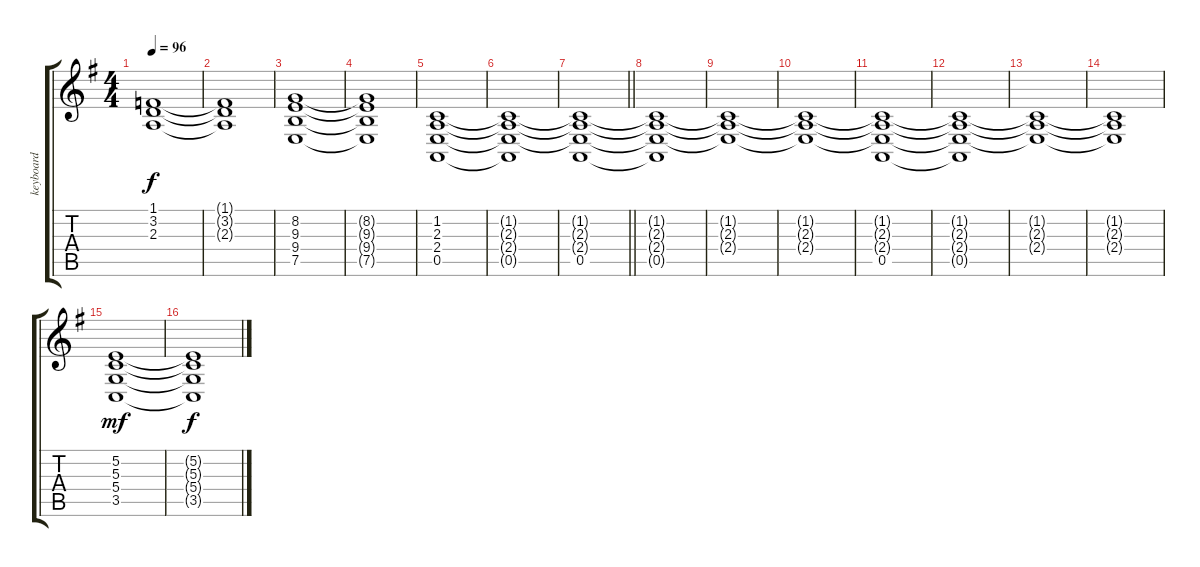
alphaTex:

\track ("keyboard" "keyboard") {instrument stringensemble1}
\staff {score tabs}
\tuning (E4 B3 G3 D3 A2 E2) {hide}
\ts (4 4)
\tempo 96
\clef g2
\ks g
(1.1 3.2 2.3).1{dy f} |
(1.1{t} 3.2{t} 2.3{t}).1 |
(8.2 9.3 9.4 7.5).1 |
(8.2{t} 9.3{t} 9.4{t} 7.5{t}).1 |
(1.2 2.3 2.4 0.5).1 |
(1.2{t} 2.3{t} 2.4{t} 0.5{t}).1 |
\barLineRight lightlight
(1.2{t} 2.3{t} 2.4{t} 0.5).1 |
(1.2{t} 2.3{t} 2.4{t} 0.5{t}).1 |
(1.2{t} 2.3{t} 2.4{t}).1 |
(1.2{t} 2.3{t} 2.4{t}).1 |
(1.2{t} 2.3{t} 2.4{t} 0.5).1 |
(1.2{t} 2.3{t} 2.4{t} 0.5{t}).1 |
(1.2{t} 2.3{t} 2.4{t}).1 |
(1.2{t} 2.3{t} 2.4{t}).1 |
(5.2 5.3 5.4 3.5).1{dy mf} |
(5.2{t} 5.3{t} 5.4{t} 3.5{t}).1{dy f}
